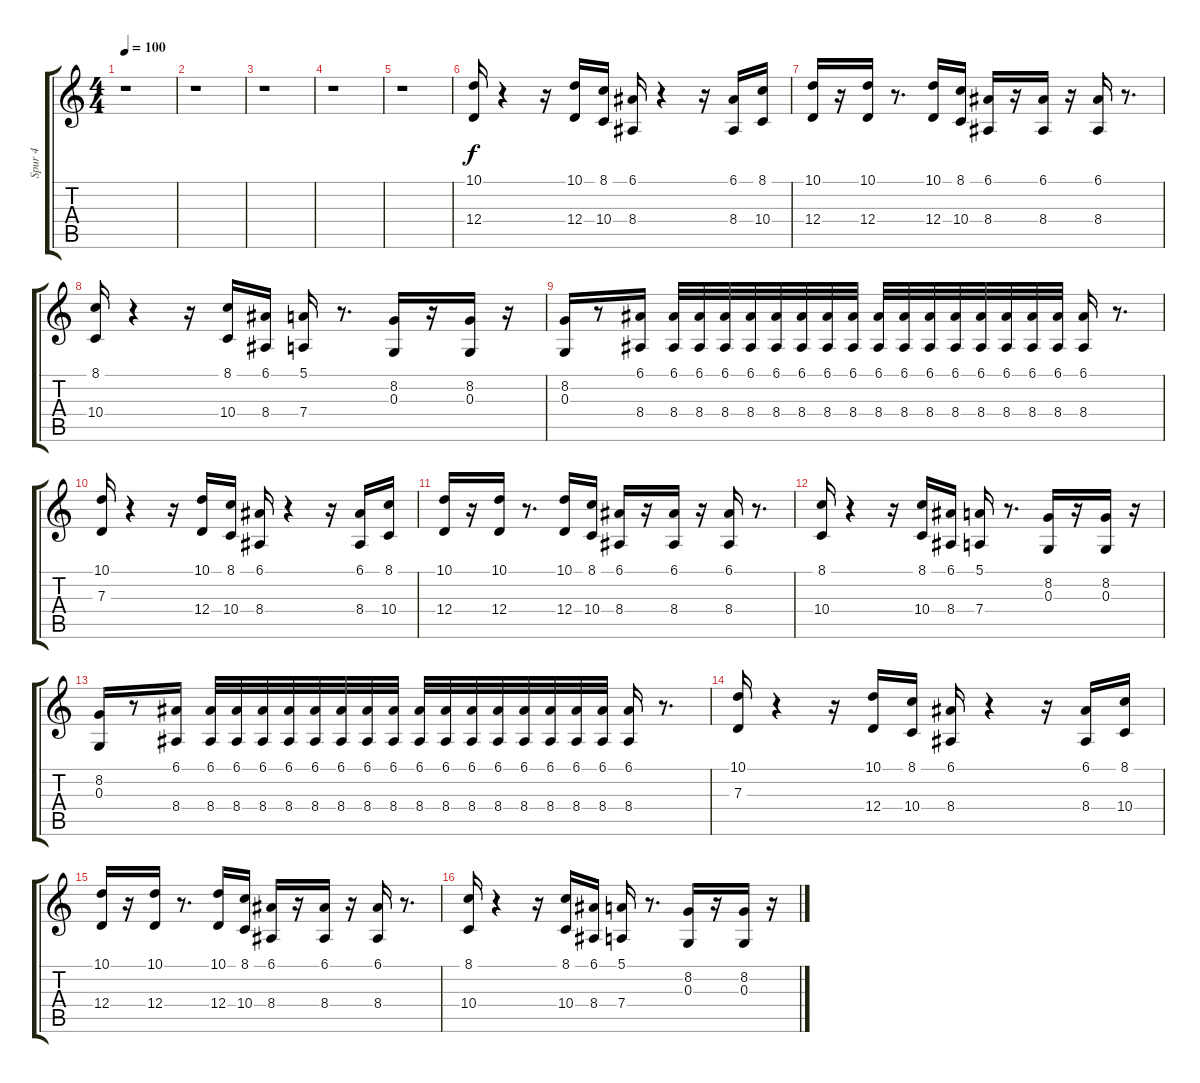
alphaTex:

\track ("Spur 4" "Spur 4") {instrument marimba}
\staff {score tabs}
\tuning (E4 B3 G3 D3 A2 E2) {hide}
\ts (4 4)
\tempo 100
\clef g2
\ks c
r.1{dy f} |
r.1 |
r.1 |
r.1 |
r.1 |
(10.1 12.4).16 r.4 r.16 (10.1 12.4).16 (8.1 10.4).16 (6.1 8.4).16 r.4 r.16 (6.1 8.4).16 (8.1 10.4).16 |
(10.1 12.4).16 r.16 (10.1 12.4).16 r.8{d} (10.1 12.4).16 (8.1 10.4).16 (6.1 8.4).16 r.16 (6.1 8.4).16 r.16 (6.1 8.4).16 r.8{d} |
(8.1 10.4).16 r.4 r.16 (8.1 10.4).16 (6.1 8.4).16 (5.1 7.4).16 r.8{d} (8.2 0.3).16 r.16 (8.2 0.3).16 r.16 |
(8.2 0.3).16 r.8 (6.1 8.4).16 (6.1 8.4).32 (6.1 8.4).32 (6.1 8.4).32 (6.1 8.4).32 (6.1 8.4).32 (6.1 8.4).32 (6.1 8.4).32 (6.1 8.4).32 (6.1 8.4).32 (6.1 8.4).32 (6.1 8.4).32 (6.1 8.4).32 (6.1 8.4).32 (6.1 8.4).32 (6.1 8.4).32 (6.1 8.4).32 (6.1 8.4).16 r.8{d} |
(10.1 7.3).16 r.4 r.16 (10.1 12.4).16 (8.1 10.4).16 (6.1 8.4).16 r.4 r.16 (6.1 8.4).16 (8.1 10.4).16 |
(10.1 12.4).16 r.16 (10.1 12.4).16 r.8{d} (10.1 12.4).16 (8.1 10.4).16 (6.1 8.4).16 r.16 (6.1 8.4).16 r.16 (6.1 8.4).16 r.8{d} |
(8.1 10.4).16 r.4 r.16 (8.1 10.4).16 (6.1 8.4).16 (5.1 7.4).16 r.8{d} (8.2 0.3).16 r.16 (8.2 0.3).16 r.16 |
(8.2 0.3).16 r.8 (6.1 8.4).16 (6.1 8.4).32 (6.1 8.4).32 (6.1 8.4).32 (6.1 8.4).32 (6.1 8.4).32 (6.1 8.4).32 (6.1 8.4).32 (6.1 8.4).32 (6.1 8.4).32 (6.1 8.4).32 (6.1 8.4).32 (6.1 8.4).32 (6.1 8.4).32 (6.1 8.4).32 (6.1 8.4).32 (6.1 8.4).32 (6.1 8.4).16 r.8{d} |
(10.1 7.3).16 r.4 r.16 (10.1 12.4).16 (8.1 10.4).16 (6.1 8.4).16 r.4 r.16 (6.1 8.4).16 (8.1 10.4).16 |
(10.1 12.4).16 r.16 (10.1 12.4).16 r.8{d} (10.1 12.4).16 (8.1 10.4).16 (6.1 8.4).16 r.16 (6.1 8.4).16 r.16 (6.1 8.4).16 r.8{d} |
(8.1 10.4).16 r.4 r.16 (8.1 10.4).16 (6.1 8.4).16 (5.1 7.4).16 r.8{d} (8.2 0.3).16 r.16 (8.2 0.3).16 r.16
